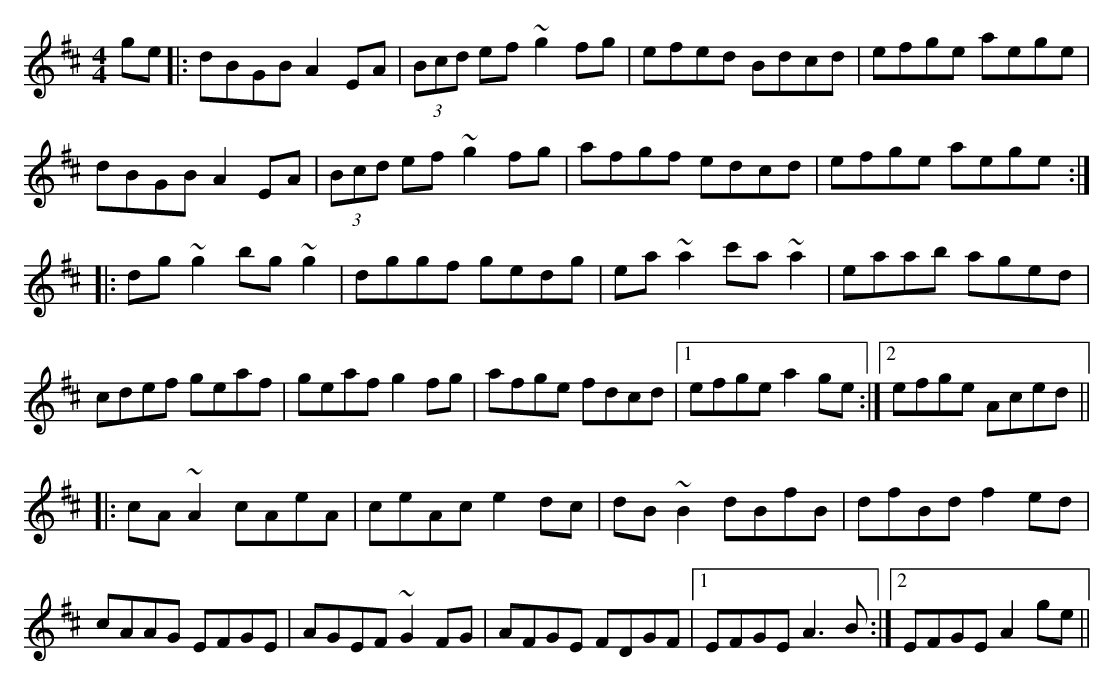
X:1
M:4/4
K:Amix
ge|:dBGB A2EA|(3Bcd ef ~g2fg|efed Bdcd|efge aege|
dBGB A2EA|(3Bcd ef ~g2fg|afgf edcd|efge aege:|
|:dg~g2 bg~g2|dggf gedg|ea~a2 c'a~a2|eaab aged|
cdef geaf|geaf g2fg|afge fdcd|1 efge a2 ge:|2 efge Aced||
|:cA~A2 cAeA|ceAc e2 dc|dB ~B2 dBfB|dfBd f2 ed|
cAAG EFGE|AGEF ~G2FG|AFGE FDGF|1 EFGE A3B:|2 EFGE A2 ge||
